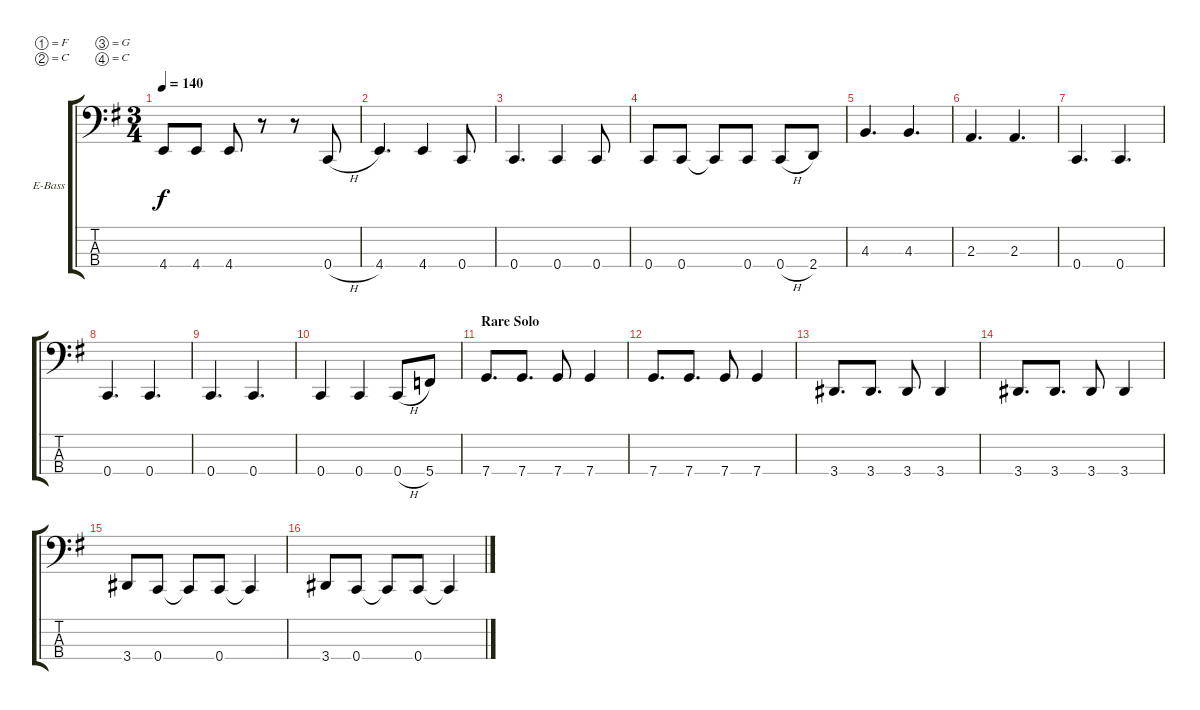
\bracketExtendMode groupsimilarinstruments
\firstSystemTrackNameOrientation horizontal
\otherSystemsTrackNameOrientation horizontal
\track ("Electric Bass" "E-Bass") {instrument electricbassfinger}
\staff {score tabs}
\tuning (F2 C2 G1 C1)
\ts (3 4)
\tempo 140
\clef f4
\ks eminor
4.4.8{dy f} 4.4.8 4.4.8 r.8 r.8 0.4{h}.8 |
4.4.4{d} 4.4.4 0.4.8 |
0.4.4{d} 0.4.4 0.4.8 |
0.4.8 0.4.8 0.4{t}.8 0.4.8 0.4{h}.8 2.4.8 |
4.3.4{d} 4.3.4{d} |
2.3.4{d} 2.3.4{d} |
0.4.4{d} 0.4.4{d} |
0.4.4{d} 0.4.4{d} |
0.4.4{d} 0.4.4{d} |
0.4.4 0.4.4 0.4{h}.8 5.4.8 |
\section ("" "Rare Solo")
7.4.8{d} 7.4.8{d} 7.4.8 7.4.4 |
7.4.8{d} 7.4.8{d} 7.4.8 7.4.4 |
3.4.8{d} 3.4.8{d} 3.4.8 3.4.4 |
3.4.8{d} 3.4.8{d} 3.4.8 3.4.4 |
3.4.8 0.4.8 0.4{t}.8 0.4.8 0.4{t}.4 |
3.4.8 0.4.8 0.4{t}.8 0.4.8 0.4{t}.4
